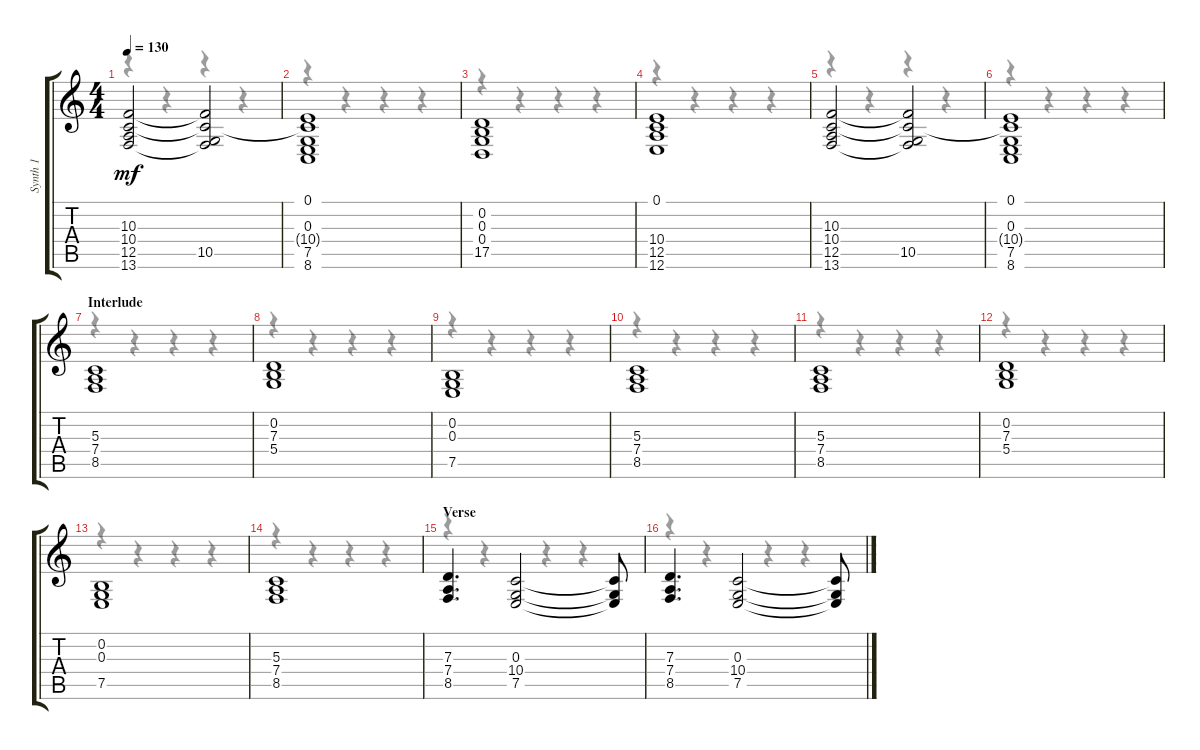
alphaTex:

\track ("Synth 1" "Synth 1") {instrument pad8sweep}
\staff {score tabs}
\tuning (E4 B3 G3 D3 A2 E2) {hide}
\voice
\ts (4 4)
\tempo 130
\clef g2
\ks c
(10.3 10.4 12.5 13.6).2{dy mf} (10.3{t} 10.4{t} 10.5 13.6{t}).2 |
(0.1 0.3 10.4{t} 7.5 8.6).1 |
(0.2 0.3 0.4 17.5).1 |
(0.1 10.4 12.5 12.6).1 |
(10.3 10.4 12.5 13.6).2 (10.3{t} 10.4{t} 10.5 13.6{t}).2 |
(0.1 0.3 10.4{t} 7.5 8.6).1 |
\section ("" "Interlude")
(5.3 7.4 8.5).1 |
(0.2 7.3 5.4).1 |
(0.2 0.3 7.5).1 |
(5.3 7.4 8.5).1 |
(5.3 7.4 8.5).1 |
(0.2 7.3 5.4).1 |
(0.2 0.3 7.5).1 |
(5.3 7.4 8.5).1 |
\section ("" "Verse")
(7.3 7.4 8.5).4{d} (0.3 10.4 7.5).2 (0.3{t} 10.4{t} 7.5{t}).8 |
(7.3 7.4 8.5).4{d} (0.3 10.4 7.5).2 (0.3{t} 10.4{t} 7.5{t}).8
\voice
\clef g2
\ottava regular
\simile none
\ks c
r.4{dy f} r.4 r.4 r.4 |
r.4 r.4 r.4 r.4 |
r.4 r.4 r.4 r.4 |
r.4 r.4 r.4 r.4 |
r.4 r.4 r.4 r.4 |
r.4 r.4 r.4 r.4 |
r.4 r.4 r.4 r.4 |
r.4 r.4 r.4 r.4 |
r.4 r.4 r.4 r.4 |
r.4 r.4 r.4 r.4 |
r.4 r.4 r.4 r.4 |
r.4 r.4 r.4 r.4 |
r.4 r.4 r.4 r.4 |
r.4 r.4 r.4 r.4 |
r.4 r.4 r.4 r.4 |
r.4 r.4 r.4 r.4
